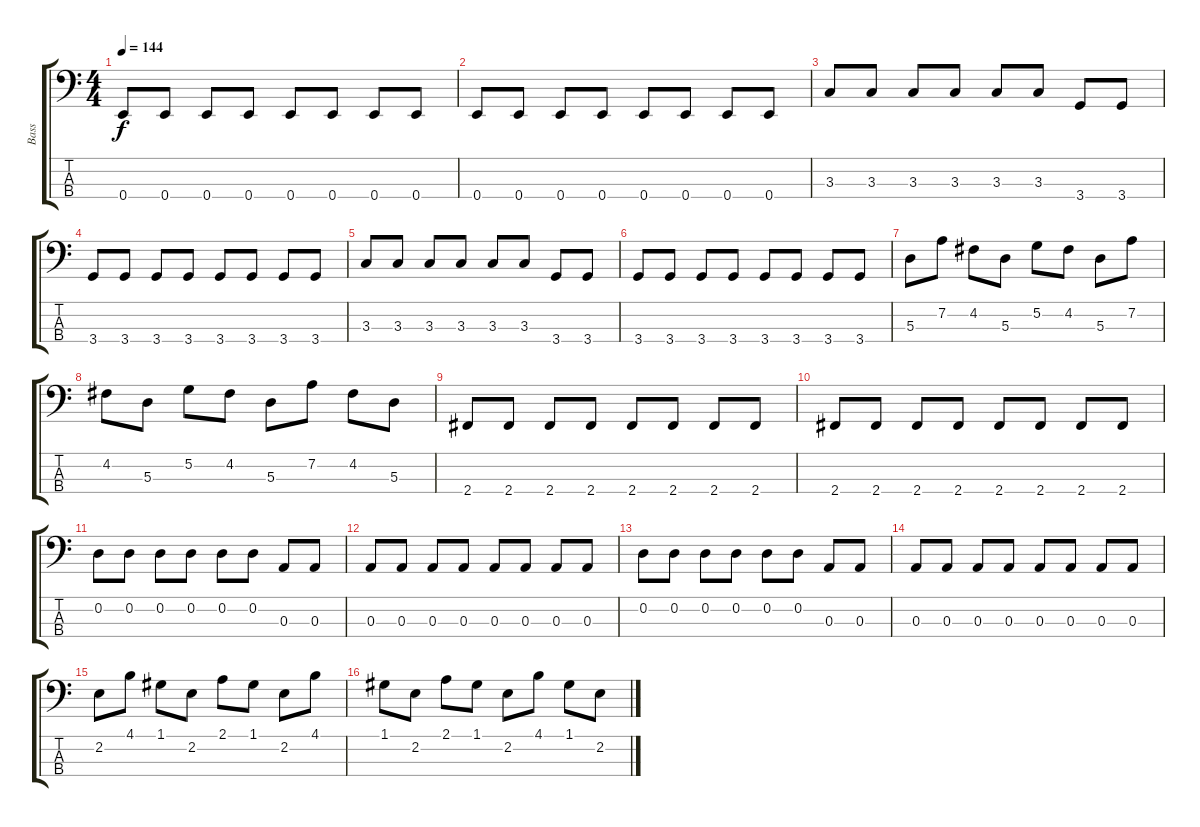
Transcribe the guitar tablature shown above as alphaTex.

\track ("Bass" "Bass") {instrument electricbassfinger}
\staff {score tabs}
\tuning (G2 D2 A1 E1) {hide}
\ts (4 4)
\tempo 144
\clef f4
\ks c
0.4.8{dy f} 0.4.8 0.4.8 0.4.8 0.4.8 0.4.8 0.4.8 0.4.8 |
0.4.8 0.4.8 0.4.8 0.4.8 0.4.8 0.4.8 0.4.8 0.4.8 |
3.3.8 3.3.8 3.3.8 3.3.8 3.3.8 3.3.8 3.4.8 3.4.8 |
3.4.8 3.4.8 3.4.8 3.4.8 3.4.8 3.4.8 3.4.8 3.4.8 |
3.3.8 3.3.8 3.3.8 3.3.8 3.3.8 3.3.8 3.4.8 3.4.8 |
3.4.8 3.4.8 3.4.8 3.4.8 3.4.8 3.4.8 3.4.8 3.4.8 |
5.3.8 7.2.8 4.2.8 5.3.8 5.2.8 4.2.8 5.3.8 7.2.8 |
4.2.8 5.3.8 5.2.8 4.2.8 5.3.8 7.2.8 4.2.8 5.3.8 |
2.4.8 2.4.8 2.4.8 2.4.8 2.4.8 2.4.8 2.4.8 2.4.8 |
2.4.8 2.4.8 2.4.8 2.4.8 2.4.8 2.4.8 2.4.8 2.4.8 |
0.2.8 0.2.8 0.2.8 0.2.8 0.2.8 0.2.8 0.3.8 0.3.8 |
0.3.8 0.3.8 0.3.8 0.3.8 0.3.8 0.3.8 0.3.8 0.3.8 |
0.2.8 0.2.8 0.2.8 0.2.8 0.2.8 0.2.8 0.3.8 0.3.8 |
0.3.8 0.3.8 0.3.8 0.3.8 0.3.8 0.3.8 0.3.8 0.3.8 |
2.2.8 4.1.8 1.1.8 2.2.8 2.1.8 1.1.8 2.2.8 4.1.8 |
1.1.8 2.2.8 2.1.8 1.1.8 2.2.8 4.1.8 1.1.8 2.2.8
